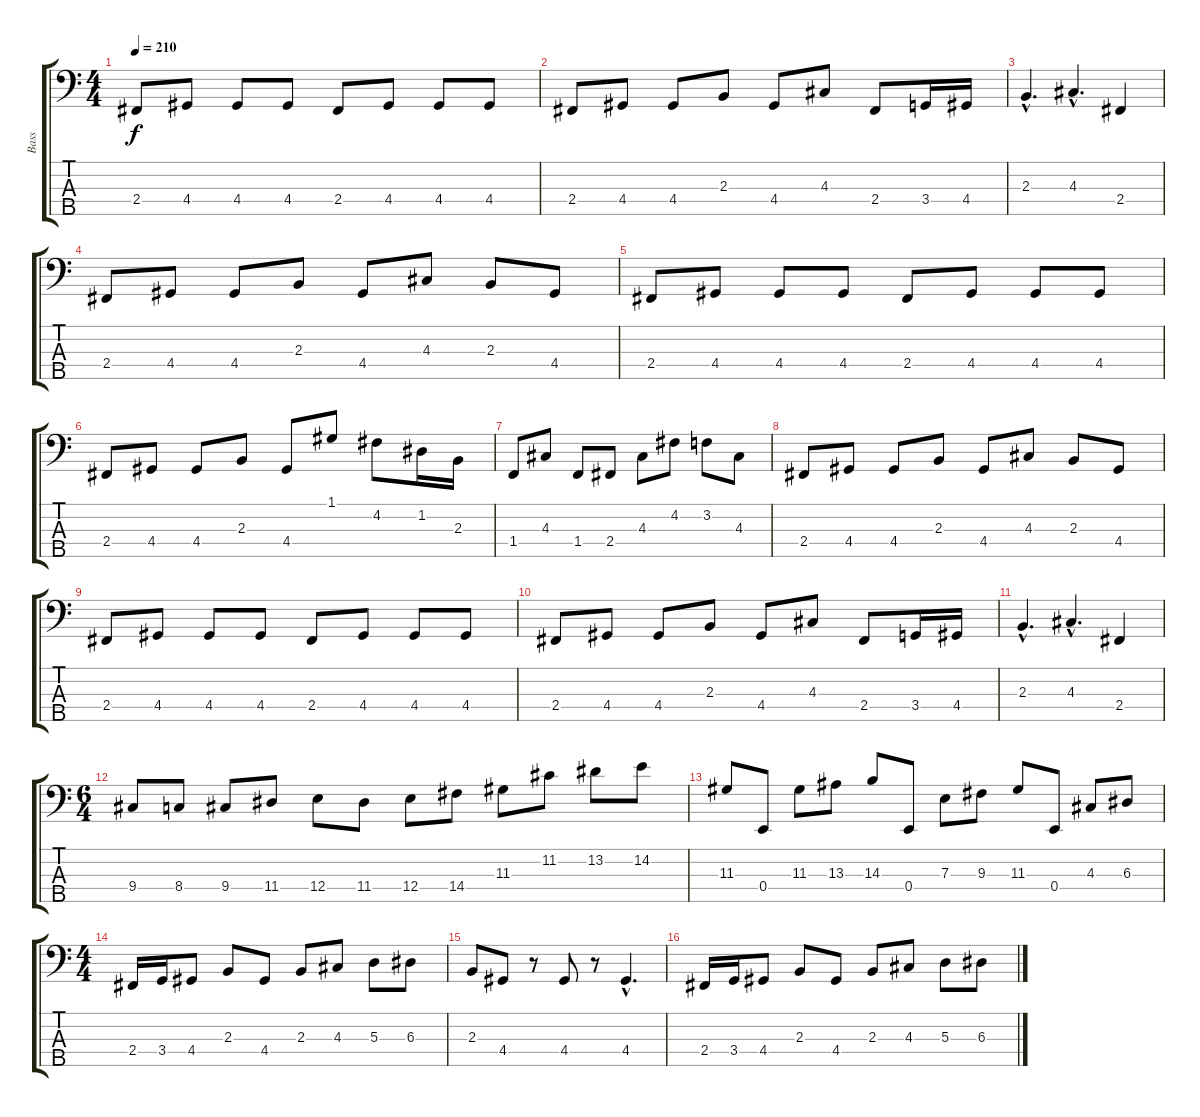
\track ("Bass" "Bass") {instrument electricbassfinger}
\staff {score tabs}
\tuning (G2 D2 A1 E1 B0) {hide}
\ts (4 4)
\tempo 210
\clef f4
\ks c
2.4.8{dy f} 4.4.8 4.4.8 4.4.8 2.4.8 4.4.8 4.4.8 4.4.8 |
2.4.8 4.4.8 4.4.8 2.3.8 4.4.8 4.3.8 2.4.8 3.4.16 4.4.16 |
2.3{hac}.4{d} 4.3{hac}.4{d} 2.4.4 |
2.4.8 4.4.8 4.4.8 2.3.8 4.4.8 4.3.8 2.3.8 4.4.8 |
2.4.8 4.4.8 4.4.8 4.4.8 2.4.8 4.4.8 4.4.8 4.4.8 |
2.4.8 4.4.8 4.4.8 2.3.8 4.4.8 1.1.8 4.2.8 1.2.16 2.3.16 |
1.4.8 4.3.8 1.4.8 2.4.8 4.3.8 4.2.8 3.2.8 4.3.8 |
2.4.8 4.4.8 4.4.8 2.3.8 4.4.8 4.3.8 2.3.8 4.4.8 |
2.4.8 4.4.8 4.4.8 4.4.8 2.4.8 4.4.8 4.4.8 4.4.8 |
2.4.8 4.4.8 4.4.8 2.3.8 4.4.8 4.3.8 2.4.8 3.4.16 4.4.16 |
2.3{hac}.4{d} 4.3{hac}.4{d} 2.4.4 |
\ts (6 4)
9.4.8 8.4.8 9.4.8 11.4.8 12.4.8 11.4.8 12.4.8 14.4.8 11.3.8 11.2.8 13.2.8 14.2.8 |
11.3.8 0.4.8 11.3.8 13.3.8 14.3.8 0.4.8 7.3.8 9.3.8 11.3.8 0.4.8 4.3.8 6.3.8 |
\ts (4 4)
2.4.16 3.4.16 4.4.8 2.3.8 4.4.8 2.3.8 4.3.8 5.3.8 6.3.8 |
2.3.8 4.4.8 r.8 4.4.8 r.8 4.4{hac}.4{d} |
2.4.16 3.4.16 4.4.8 2.3.8 4.4.8 2.3.8 4.3.8 5.3.8 6.3.8
